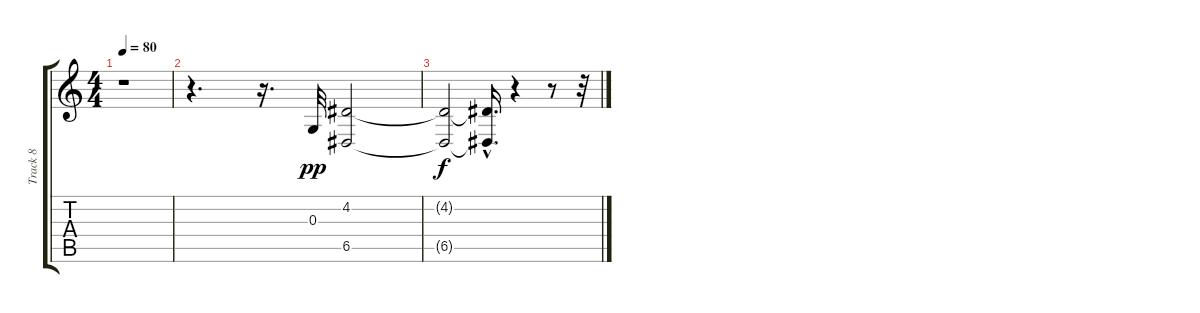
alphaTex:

\track ("Track 8" "Track 8") {instrument brightacousticpiano}
\staff {score tabs}
\tuning (E4 B3 G3 D3 A2 E2) {hide}
\ts (4 4)
\tempo 80
\clef g2
\ks c
r.1{dy p} |
r.4{d} r.16{d} 0.3.32{dy pp} (4.2 6.5).2 |
(4.2{t} 6.5{t}).2{dy f} (4.2{hac t} 6.5{hac t}).16{d} r.4 r.8 r.32
